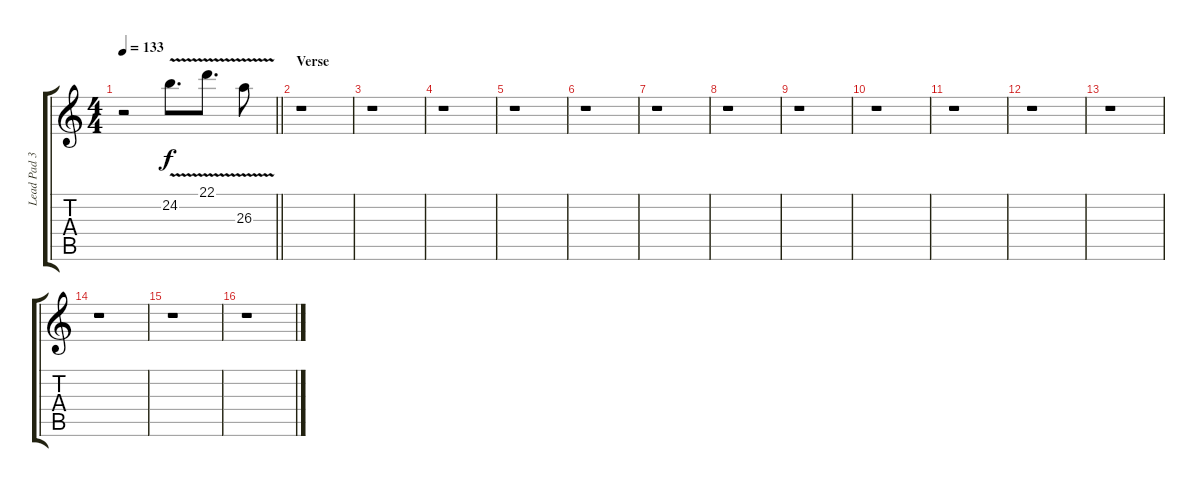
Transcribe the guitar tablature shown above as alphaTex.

\track ("Lead Pad 3" "Lead Pad 3") {instrument fx1rain}
\staff {score tabs}
\tuning (E4 B3 G3 D3 A2 E2) {hide}
\ts (4 4)
\tempo 133
\clef g2
\barLineRight lightlight
\ks c
r.2{dy f} 24.2{v}.8{d} 22.1{v}.8{d} 26.3{v}.8 |
\section ("" "Verse")
r.1 |
r.1 |
r.1 |
r.1 |
r.1 |
r.1 |
r.1 |
r.1 |
r.1 |
r.1 |
r.1 |
r.1 |
r.1 |
r.1 |
r.1
